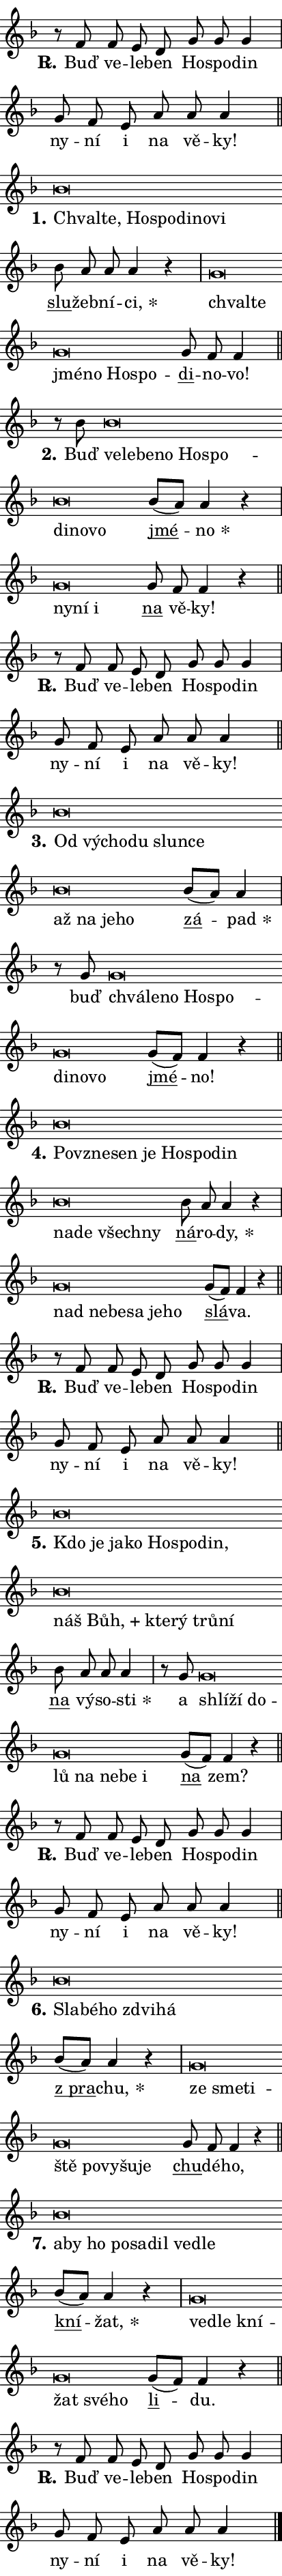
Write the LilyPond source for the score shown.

\version "2.22.1"
\header { tagline = "" }
\paper {
  indent = 0\cm
  top-margin = 0\cm
  right-margin = 0\cm
  bottom-margin = 0\cm
  left-margin = 0\cm
  paper-width = 7\cm
  page-breaking = #ly:one-page-breaking
  system-system-spacing.basic-distance = #11
  score-system-spacing.basic-distance = #11
  ragged-last = ##f
}


%% Author: Thomas Morley
%% https://lists.gnu.org/archive/html/lilypond-user/2020-05/msg00002.html
#(define (line-position grob)
"Returns position of @var[grob} in current system:
   @code{'start}, if at first time-step
   @code{'end}, if at last time-step
   @code{'middle} otherwise
"
  (let* ((col (ly:item-get-column grob))
         (ln (ly:grob-object col 'left-neighbor))
         (rn (ly:grob-object col 'right-neighbor))
         (col-to-check-left (if (ly:grob? ln) ln col))
         (col-to-check-right (if (ly:grob? rn) rn col))
         (break-dir-left
           (and
             (ly:grob-property col-to-check-left 'non-musical #f)
             (ly:item-break-dir col-to-check-left)))
         (break-dir-right
           (and
             (ly:grob-property col-to-check-right 'non-musical #f)
             (ly:item-break-dir col-to-check-right))))
        (cond ((eqv? 1 break-dir-left) 'start)
              ((eqv? -1 break-dir-right) 'end)
              (else 'middle))))

#(define (tranparent-at-line-position vctor)
  (lambda (grob)
  "Relying on @code{line-position} select the relevant enry from @var{vctor}.
Used to determine transparency,"
    (case (line-position grob)
      ((end) (not (vector-ref vctor 0)))
      ((middle) (not (vector-ref vctor 1)))
      ((start) (not (vector-ref vctor 2))))))

noteHeadBreakVisibility =
#(define-music-function (break-visibility)(vector?)
"Makes @code{NoteHead}s transparent relying on @var{break-visibility}"
#{
  \override NoteHead.transparent =
    #(tranparent-at-line-position break-visibility)
#})

#(define delete-ledgers-for-transparent-note-heads
  (lambda (grob)
    "Reads whether a @code{NoteHead} is transparent.
If so this @code{NoteHead} is removed from @code{'note-heads} from
@var{grob}, which is supposed to be @code{LedgerLineSpanner}.
As a result ledgers are not printed for this @code{NoteHead}"
    (let* ((nhds-array (ly:grob-object grob 'note-heads))
           (nhds-list
             (if (ly:grob-array? nhds-array)
                 (ly:grob-array->list nhds-array)
                 '()))
           ;; Relies on the transparent-property being done before
           ;; Staff.LedgerLineSpanner.after-line-breaking is executed.
           ;; This is fragile ...
           (to-keep
             (remove
               (lambda (nhd)
                 (ly:grob-property nhd 'transparent #f))
               nhds-list)))
      ;; TODO find a better method to iterate over grob-arrays, similiar
      ;; to filter/remove etc for lists
      ;; For now rebuilt from scratch
      (set! (ly:grob-object grob 'note-heads)  '())
      (for-each
        (lambda (nhd)
          (ly:pointer-group-interface::add-grob grob 'note-heads nhd))
        to-keep))))

hideNotes = {
  \noteHeadBreakVisibility #begin-of-line-visible
}
unHideNotes = {
  \noteHeadBreakVisibility #all-visible
}

% work-around for resetting accidentals
% https://lilypond.org/doc/v2.23/Documentation/notation/displaying-rhythms#unmetered-music
cadenzaMeasure = {
  \cadenzaOff
  \partial 1024 s1024
  \cadenzaOn
}

#(define-markup-command (accent layout props text) (markup?)
  "Underline accented syllable"
  (interpret-markup layout props
    #{\markup \override #'(offset . 4.3) \underline { #text }#}))

responsum = \markup \concat {
  "R" \hspace #-1.05 \path #0.1 #'((moveto 0 0.07) (lineto 0.9 0.8)) \hspace #0.05 "."
}

\layout {
    \context {
        \Staff
        \remove "Time_signature_engraver"
        \override LedgerLineSpanner.after-line-breaking = #delete-ledgers-for-transparent-note-heads
    }
    \context {
        \Voice {
            \override NoteHead.output-attributes = #'((class . "notehead"))
            \override Hairpin.height = #0.55
        }
    }
    \context {
        \Lyrics {
            \override StanzaNumber.output-attributes = #'((class . "stanzanumber"))
            \override LyricSpace.minimum-distance = #0.9
            \override LyricText.font-name = #"TeX Gyre Schola"
            \override LyricText.font-size = 1
            \override StanzaNumber.font-name = #"TeX Gyre Schola Bold"
            \override StanzaNumber.font-size = 1
        }
    }
}

% magnetic-lyrics.ily
%
%   written by
%     Jean Abou Samra <jean@abou-samra.fr>
%     Werner Lemberg <wl@gnu.org>
%
%   adapted by
%     Jiri Hon <jiri.hon@gmail.com>
%
% Version 2022-Apr-15

% https://www.mail-archive.com/lilypond-user@gnu.org/msg149350.html

#(define (Left_hyphen_pointer_engraver context)
   "Collect syllable-hyphen-syllable occurrences in lyrics and store
them in properties.  This engraver only looks to the left.  For
example, if the lyrics input is @code{foo -- bar}, it does the
following.

@itemize @bullet
@item
Set the @code{text} property of the @code{LyricHyphen} grob between
@q{foo} and @q{bar} to @code{foo}.

@item
Set the @code{left-hyphen} property of the @code{LyricText} grob with
text @q{foo} to the @code{LyricHyphen} grob between @q{foo} and
@q{bar}.
@end itemize

Use this auxiliary engraver in combination with the
@code{lyric-@/text::@/apply-@/magnetic-@/offset!} hook."
   (let ((hyphen #f)
         (text #f))
     (make-engraver
      (acknowledgers
       ((lyric-syllable-interface engraver grob source-engraver)
        (set! text grob)))
      (end-acknowledgers
       ((lyric-hyphen-interface engraver grob source-engraver)
        ;(when (not (grob::has-interface grob 'lyric-space-interface))
          (set! hyphen grob)));)
      ((stop-translation-timestep engraver)
       (when (and text hyphen)
         (ly:grob-set-object! text 'left-hyphen hyphen))
       (set! text #f)
       (set! hyphen #f)))))

#(define (lyric-text::apply-magnetic-offset! grob)
   "If the space between two syllables is less than the value in
property @code{LyricText@/.details@/.squash-threshold}, move the right
syllable to the left so that it gets concatenated with the left
syllable.

Use this function as a hook for
@code{LyricText@/.after-@/line-@/breaking} if the
@code{Left_@/hyphen_@/pointer_@/engraver} is active."
   (let ((hyphen (ly:grob-object grob 'left-hyphen #f)))
     (when hyphen
       (let ((left-text (ly:spanner-bound hyphen LEFT)))
         (when (grob::has-interface left-text 'lyric-syllable-interface)
           (let* ((common (ly:grob-common-refpoint grob left-text X))
                  (this-x-ext (ly:grob-extent grob common X))
                  (left-x-ext
                   (begin
                     ;; Trigger magnetism for left-text.
                     (ly:grob-property left-text 'after-line-breaking)
                     (ly:grob-extent left-text common X)))
                  ;; `delta` is the gap width between two syllables.
                  (delta (- (interval-start this-x-ext)
                            (interval-end left-x-ext)))
                  (details (ly:grob-property grob 'details))
                  (threshold (assoc-get 'squash-threshold details 0.2)))
             (when (< delta threshold)
               (let* (;; We have to manipulate the input text so that
                      ;; ligatures crossing syllable boundaries are not
                      ;; disabled.  For languages based on the Latin
                      ;; script this is essentially a beautification.
                      ;; However, for non-Western scripts it can be a
                      ;; necessity.
                      (lt (ly:grob-property left-text 'text))
                      (rt (ly:grob-property grob 'text))
                      (is-space (grob::has-interface hyphen 'lyric-space-interface))
                      (space (if is-space " " ""))
                      (space-markup (grob-interpret-markup grob " "))
                      (space-size (interval-length (ly:stencil-extent space-markup X)))
                      (extra-delta (if is-space space-size 0))
                      ;; Append new syllable.
                      (ltrt-space (if (and (string? lt) (string? rt))
                                (string-append lt space rt)
                                (make-concat-markup (list lt space rt))))
                      ;; Right-align `ltrt` to the right side.
                      (ltrt-space-markup (grob-interpret-markup
                               grob
                               (make-translate-markup
                                (cons (interval-length this-x-ext) 0)
                                (make-right-align-markup ltrt-space)))))
                 (begin
                   ;; Don't print `left-text`.
                   (ly:grob-set-property! left-text 'stencil #f)
                   ;; Set text and stencil (which holds all collected
                   ;; syllables so far) and shift it to the left.
                   (ly:grob-set-property! grob 'text ltrt-space)
                   (ly:grob-set-property! grob 'stencil ltrt-space-markup)
                   (ly:grob-translate-axis! grob (- (- delta extra-delta)) X))))))))))


#(define (lyric-hyphen::displace-bounds-first grob)
   ;; Make very sure this callback isn't triggered too early.
   (let ((left (ly:spanner-bound grob LEFT))
         (right (ly:spanner-bound grob RIGHT)))
     (ly:grob-property left 'after-line-breaking)
     (ly:grob-property right 'after-line-breaking)
     (ly:lyric-hyphen::print grob)))

squashThreshold = #0.4

\layout {
  \context {
    \Lyrics
    \consists #Left_hyphen_pointer_engraver
    \override LyricText.after-line-breaking =
      #lyric-text::apply-magnetic-offset!
    \override LyricHyphen.stencil = #lyric-hyphen::displace-bounds-first
    \override LyricText.details.squash-threshold = \squashThreshold
    \override LyricHyphen.minimum-distance = 0
    \override LyricHyphen.minimum-length = \squashThreshold
  }
}

squash = \override LyricText.details.squash-threshold = 9999
unSquash = \override LyricText.details.squash-threshold = \squashThreshold

left = \override LyricText.self-alignment-X = #LEFT
unLeft = \revert LyricText.self-alignment-X

starOffset = #(lambda (grob) 
                (let ((x_offset (ly:self-alignment-interface::aligned-on-x-parent grob)))
                  (if (= x_offset 0) 0 (+ x_offset 1.2))))

star = #(define-music-function (syllable)(string?)
"Append star separator at the end of a syllable"
#{
  \once \override LyricText.X-offset = #starOffset
  \lyricmode { \markup {
    #syllable
    \override #'((font-name . "TeX Gyre Schola Bold")) \hspace #0.2 \lower #0.65 \larger "*"
  } }
#})

starAccent = #(define-music-function (syllable)(string?)
"Append star separator at the end of a syllable and make accent"
#{
  \once \override LyricText.X-offset = #starOffset
  \lyricmode { \markup {
    \accent #syllable
    \override #'((font-name . "TeX Gyre Schola Bold")) \hspace #0.2 \lower #0.65 \larger "*"
  } }
#})

breath = #(define-music-function (syllable)(string?)
"Append breathing indicator at the end of a syllable"
#{
  \lyricmode { \markup { #syllable "+" } }
#})

optionalBreath = #(define-music-function (syllable)(string?)
"Append optional breathing indicator at the end of a syllable"
#{
  \lyricmode { \markup { #syllable "(+)" } }
#})


\score {
    <<
        \new Voice = "melody" { \cadenzaOn \key f \major \relative { r8 f' f e d g g g4 \cadenzaMeasure \bar "|" g8 f e a a a4 \cadenzaMeasure \bar "||" \break }
\relative { bes'\breve*1/16 \hideNotes \breve*1/16 \bar "" \breve*1/16 \bar "" \breve*1/16 \bar "" \breve*1/16 \bar "" \breve*1/16 \breve*1/16 \bar "" \unHideNotes \bar "" bes8 a a a4 r \cadenzaMeasure \bar "|" g\breve*1/16 \hideNotes \breve*1/16 \bar "" \breve*1/16 \bar "" \breve*1/16 \bar "" \breve*1/16 \breve*1/16 \bar "" \unHideNotes \bar "" g8 f f4 \cadenzaMeasure \bar "||" \break }
\relative { r8 bes'8 bes\breve*1/16 \hideNotes \breve*1/16 \bar "" \breve*1/16 \bar "" \breve*1/16 \bar "" \breve*1/16 \bar "" \breve*1/16 \bar "" \breve*1/16 \bar "" \breve*1/16 \breve*1/16 \bar "" \unHideNotes \bar "" bes8[( a)] a4 r \cadenzaMeasure \bar "|" g\breve*1/16 \hideNotes \breve*1/16 \breve*1/16 \bar "" \unHideNotes \bar "" g8 f f4 r \cadenzaMeasure \bar "||" \break }
\relative { r8 f' f e d g g g4 \cadenzaMeasure \bar "|" g8 f e a a a4 \cadenzaMeasure \bar "||" \break }
\relative { bes'\breve*1/16 \hideNotes \breve*1/16 \bar "" \breve*1/16 \bar "" \breve*1/16 \bar "" \breve*1/16 \bar "" \breve*1/16 \bar "" \breve*1/16 \bar "" \breve*1/16 \bar "" \breve*1/16 \breve*1/16 \bar "" \unHideNotes \bar "" bes8[( a)] a4 \cadenzaMeasure \bar "|" r8 g8 g\breve*1/16 \hideNotes \breve*1/16 \bar "" \breve*1/16 \bar "" \breve*1/16 \bar "" \breve*1/16 \bar "" \breve*1/16 \bar "" \breve*1/16 \breve*1/16 \bar "" \unHideNotes \bar "" g8[( f)] f4 r \cadenzaMeasure \bar "||" \break }
\relative { bes'\breve*1/16 \hideNotes \breve*1/16 \bar "" \breve*1/16 \bar "" \breve*1/16 \bar "" \breve*1/16 \bar "" \breve*1/16 \bar "" \breve*1/16 \bar "" \breve*1/16 \bar "" \breve*1/16 \bar "" \breve*1/16 \breve*1/16 \bar "" \unHideNotes \bar "" bes8 a a4 r \cadenzaMeasure \bar "|" g\breve*1/16 \hideNotes \breve*1/16 \bar "" \breve*1/16 \bar "" \breve*1/16 \bar "" \breve*1/16 \breve*1/16 \bar "" \unHideNotes \bar "" g8[( f)] f4 r \cadenzaMeasure \bar "||" \break }
\relative { r8 f' f e d g g g4 \cadenzaMeasure \bar "|" g8 f e a a a4 \cadenzaMeasure \bar "||" \break }
\relative { bes'\breve*1/16 \hideNotes \breve*1/16 \bar "" \breve*1/16 \bar "" \breve*1/16 \bar "" \breve*1/16 \bar "" \breve*1/16 \bar "" \breve*1/16 \bar "" \breve*1/16 \bar "" \breve*1/16 \bar "" \breve*1/16 \bar "" \breve*1/16 \bar "" \breve*1/16 \breve*1/16 \bar "" \unHideNotes \bar "" bes8 a a a4 \cadenzaMeasure \bar "|" r8 g8 g\breve*1/16 \hideNotes \breve*1/16 \bar "" \breve*1/16 \bar "" \breve*1/16 \bar "" \breve*1/16 \bar "" \breve*1/16 \bar "" \breve*1/16 \breve*1/16 \bar "" \unHideNotes \bar "" g8[( f)] f4 r \cadenzaMeasure \bar "||" \break }
\relative { r8 f' f e d g g g4 \cadenzaMeasure \bar "|" g8 f e a a a4 \cadenzaMeasure \bar "||" \break }
\relative { bes'\breve*1/16 \hideNotes \breve*1/16 \bar "" \breve*1/16 \bar "" \breve*1/16 \breve*1/16 \bar "" \unHideNotes \bar "" bes8[( a)] a4 r \cadenzaMeasure \bar "|" g\breve*1/16 \hideNotes \breve*1/16 \bar "" \breve*1/16 \bar "" \breve*1/16 \bar "" \breve*1/16 \bar "" \breve*1/16 \bar "" \breve*1/16 \breve*1/16 \bar "" \unHideNotes \bar "" g8 f f4 r \cadenzaMeasure \bar "||" \break }
\relative { bes'\breve*1/16 \hideNotes \breve*1/16 \bar "" \breve*1/16 \bar "" \breve*1/16 \bar "" \breve*1/16 \bar "" \breve*1/16 \bar "" \breve*1/16 \breve*1/16 \bar "" \unHideNotes \bar "" bes8[( a)] a4 r \cadenzaMeasure \bar "|" g\breve*1/16 \hideNotes \breve*1/16 \bar "" \breve*1/16 \bar "" \breve*1/16 \bar "" \breve*1/16 \breve*1/16 \bar "" \unHideNotes \bar "" g8[( f)] f4 r \cadenzaMeasure \bar "||" \break }
\relative { r8 f' f e d g g g4 \cadenzaMeasure \bar "|" g8 f e a a a4 \cadenzaMeasure \bar "||" \break } \bar "|." }
        \new Lyrics \lyricsto "melody" { \lyricmode { \set stanza = \responsum
Buď ve -- le -- ben Ho -- spo -- din ny -- ní i na vě -- ky!
\set stanza = "1."
\left Chval -- \squash te, Ho -- spo -- di -- no -- vi \unLeft \unSquash \markup \accent slu -- žeb -- ní -- \star ci, \left chval -- \squash te jmé -- no Ho -- spo -- \unLeft \unSquash \markup \accent di -- no -- vo!
\set stanza = "2."
Buď \left ve -- \squash le -- be -- no Ho -- spo -- di -- no -- vo \unLeft \unSquash \markup \accent jmé -- \star no \left ny -- \squash ní i \unLeft \unSquash \markup \accent na vě -- ky!
\set stanza = \responsum
Buď ve -- le -- ben Ho -- spo -- din ny -- ní i na vě -- ky!
\set stanza = "3."
\left Od \squash vý -- cho -- du slun -- ce až na je -- ho \unLeft \unSquash \markup \accent zá -- \star pad buď \left chvá -- \squash le -- no Ho -- spo -- di -- no -- vo \unLeft \unSquash \markup \accent jmé -- no!
\set stanza = "4."
\left Po -- \squash vzne -- sen je Ho -- spo -- din na -- de všech -- ny \unLeft \unSquash \markup \accent ná -- ro -- \star dy, \left nad \squash ne -- be -- sa je -- ho \unLeft \unSquash \markup \accent slá -- va.
\set stanza = \responsum
Buď ve -- le -- ben Ho -- spo -- din ny -- ní i na vě -- ky!
\set stanza = "5."
\left Kdo \squash je ja -- ko Ho -- spo -- din, náš \breath "Bůh," kte -- rý trů -- ní \unLeft \unSquash \markup \accent na vý -- so -- \star sti a \left shlí -- \squash ží do -- lů na ne -- be i \unLeft \unSquash \markup \accent na zem?
\set stanza = \responsum
Buď ve -- le -- ben Ho -- spo -- din ny -- ní i na vě -- ky!
\set stanza = "6."
\left Sla -- \squash bé -- ho zdvi -- há \unLeft \unSquash \markup \accent "z pra" -- \star chu, \left ze \squash sme -- ti -- ště po -- vy -- šu -- je \unLeft \unSquash \markup \accent chu -- dé -- ho,
\set stanza = "7."
\left a -- \squash by ho po -- sa -- dil ve -- dle \unLeft \unSquash \markup \accent kní -- \star žat, \left ve -- \squash dle kní -- žat své -- ho \unLeft \unSquash \markup \accent li -- du.
\set stanza = \responsum
Buď ve -- le -- ben Ho -- spo -- din ny -- ní i na vě -- ky! } }
    >>
    \layout {}
}
